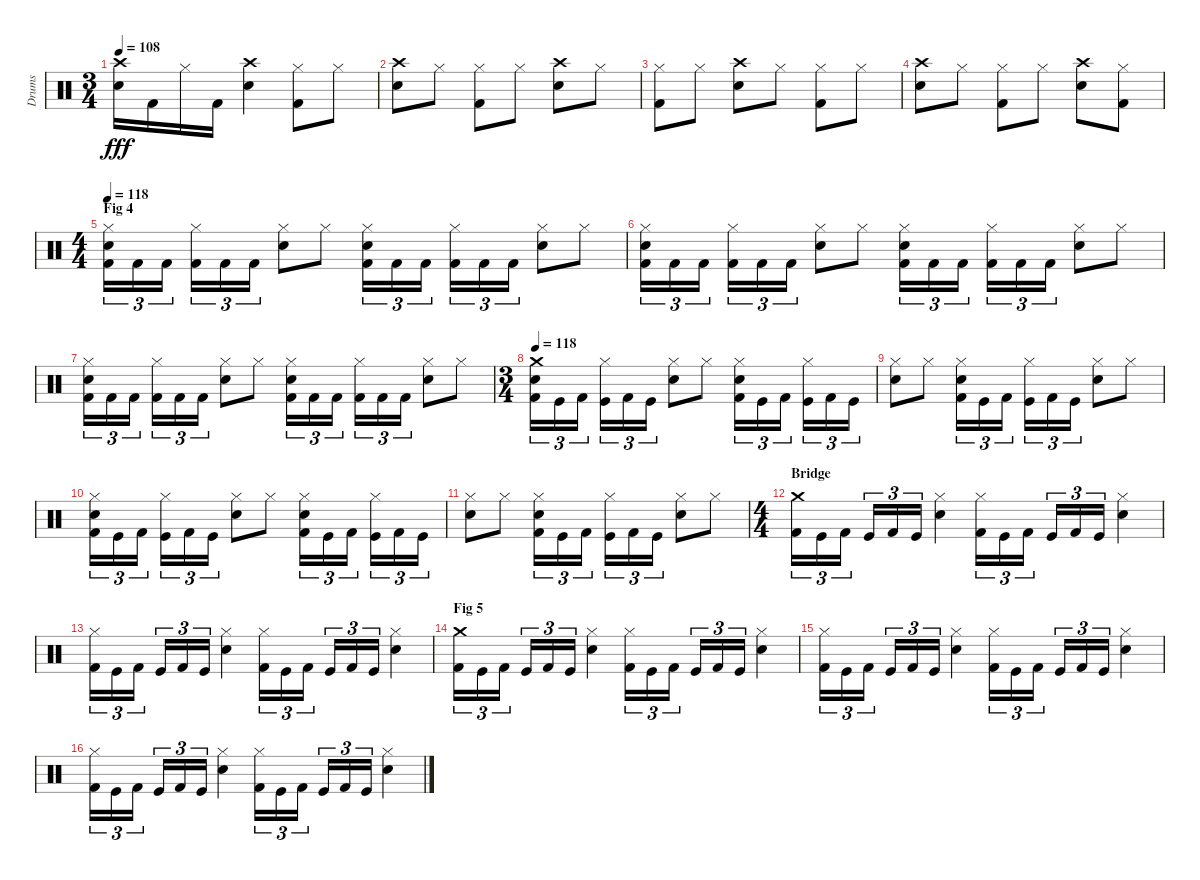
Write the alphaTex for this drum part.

\track ("Drums" "Drums") {instrument percussion}
\staff {score}
\articulation defaults
\ts (3 4)
\tempo 108
\clef neutral
\ks c
("Crash high (hit)" "Electric Snare (hit)").16{dy fff} "Kick (hit) 2".16 "Hi-Hat (closed)".16 "Kick (hit) 2".16 ("Crash high (hit)" "Electric Snare (hit)").4 ("Hi-Hat (closed)" "Kick (hit) 2").8 "Hi-Hat (closed)".8 |
("Crash high (hit)" "Electric Snare (hit)").8 "Hi-Hat (closed)".8 ("Hi-Hat (closed)" "Kick (hit) 2").8 "Hi-Hat (closed)".8 ("Crash high (hit)" "Electric Snare (hit)").8 "Hi-Hat (closed)".8 |
("Hi-Hat (closed)" "Kick (hit) 2").8 "Hi-Hat (closed)".8 ("Crash high (hit)" "Electric Snare (hit)").8 "Hi-Hat (closed)".8 ("Hi-Hat (closed)" "Kick (hit) 2").8 "Hi-Hat (closed)".8 |
("Crash high (hit)" "Electric Snare (hit)").8 "Hi-Hat (closed)".8 ("Hi-Hat (closed)" "Kick (hit) 2").8 "Hi-Hat (closed)".8 ("Crash high (hit)" "Electric Snare (hit)").8 ("Hi-Hat (closed)" "Kick (hit) 2").8 |
\ts (4 4)
\section ("" "Fig 4")
\tempo 118
("Hi-Hat (closed)" "Electric Snare (hit)" "Kick (hit) 2").16{tu (3 2)} "Kick (hit) 2".16{tu (3 2)} "Kick (hit) 2".16{tu (3 2)} ("Hi-Hat (closed)" "Kick (hit) 2").16{tu (3 2)} "Kick (hit) 2".16{tu (3 2)} "Kick (hit) 2".16{tu (3 2)} ("Hi-Hat (closed)" "Electric Snare (hit)").8 "Hi-Hat (closed)".8 ("Hi-Hat (closed)" "Electric Snare (hit)" "Kick (hit) 2").16{tu (3 2)} "Kick (hit) 2".16{tu (3 2)} "Kick (hit) 2".16{tu (3 2)} ("Hi-Hat (closed)" "Kick (hit) 2").16{tu (3 2)} "Kick (hit) 2".16{tu (3 2)} "Kick (hit) 2".16{tu (3 2)} ("Hi-Hat (closed)" "Electric Snare (hit)").8 "Hi-Hat (closed)".8 |
("Hi-Hat (closed)" "Electric Snare (hit)" "Kick (hit) 2").16{tu (3 2)} "Kick (hit) 2".16{tu (3 2)} "Kick (hit) 2".16{tu (3 2)} ("Hi-Hat (closed)" "Kick (hit) 2").16{tu (3 2)} "Kick (hit) 2".16{tu (3 2)} "Kick (hit) 2".16{tu (3 2)} ("Hi-Hat (closed)" "Electric Snare (hit)").8 "Hi-Hat (closed)".8 ("Hi-Hat (closed)" "Electric Snare (hit)" "Kick (hit) 2").16{tu (3 2)} "Kick (hit) 2".16{tu (3 2)} "Kick (hit) 2".16{tu (3 2)} ("Hi-Hat (closed)" "Kick (hit) 2").16{tu (3 2)} "Kick (hit) 2".16{tu (3 2)} "Kick (hit) 2".16{tu (3 2)} ("Hi-Hat (closed)" "Electric Snare (hit)").8 "Hi-Hat (closed)".8 |
("Hi-Hat (closed)" "Electric Snare (hit)" "Kick (hit) 2").16{tu (3 2)} "Kick (hit) 2".16{tu (3 2)} "Kick (hit) 2".16{tu (3 2)} ("Hi-Hat (closed)" "Kick (hit) 2").16{tu (3 2)} "Kick (hit) 2".16{tu (3 2)} "Kick (hit) 2".16{tu (3 2)} ("Hi-Hat (closed)" "Electric Snare (hit)").8 "Hi-Hat (closed)".8 ("Hi-Hat (closed)" "Electric Snare (hit)" "Kick (hit) 2").16{tu (3 2)} "Kick (hit) 2".16{tu (3 2)} "Kick (hit) 2".16{tu (3 2)} ("Hi-Hat (closed)" "Kick (hit) 2").16{tu (3 2)} "Kick (hit) 2".16{tu (3 2)} "Kick (hit) 2".16{tu (3 2)} ("Hi-Hat (closed)" "Electric Snare (hit)").8 "Hi-Hat (closed)".8 |
\ts (3 4)
\tempo 118
("Crash medium (hit)" "Electric Snare (hit)" "Kick (hit) 2").16{tu (3 2)} "Kick (hit)".16{tu (3 2)} "Kick (hit) 2".16{tu (3 2)} ("Hi-Hat (closed)" "Kick (hit)").16{tu (3 2)} "Kick (hit) 2".16{tu (3 2)} "Kick (hit)".16{tu (3 2)} ("Hi-Hat (closed)" "Electric Snare (hit)").8 "Hi-Hat (closed)".8 ("Hi-Hat (closed)" "Electric Snare (hit)" "Kick (hit) 2").16{tu (3 2)} "Kick (hit)".16{tu (3 2)} "Kick (hit) 2".16{tu (3 2)} ("Hi-Hat (closed)" "Kick (hit)").16{tu (3 2)} "Kick (hit) 2".16{tu (3 2)} "Kick (hit)".16{tu (3 2)} |
("Hi-Hat (closed)" "Electric Snare (hit)").8 "Hi-Hat (closed)".8 ("Hi-Hat (closed)" "Electric Snare (hit)" "Kick (hit) 2").16{tu (3 2)} "Kick (hit)".16{tu (3 2)} "Kick (hit) 2".16{tu (3 2)} ("Hi-Hat (closed)" "Kick (hit)").16{tu (3 2)} "Kick (hit) 2".16{tu (3 2)} "Kick (hit)".16{tu (3 2)} ("Hi-Hat (closed)" "Electric Snare (hit)").8 "Hi-Hat (closed)".8 |
("Hi-Hat (closed)" "Electric Snare (hit)" "Kick (hit) 2").16{tu (3 2)} "Kick (hit)".16{tu (3 2)} "Kick (hit) 2".16{tu (3 2)} ("Hi-Hat (closed)" "Kick (hit)").16{tu (3 2)} "Kick (hit) 2".16{tu (3 2)} "Kick (hit)".16{tu (3 2)} ("Hi-Hat (closed)" "Electric Snare (hit)").8 "Hi-Hat (closed)".8 ("Hi-Hat (closed)" "Electric Snare (hit)" "Kick (hit) 2").16{tu (3 2)} "Kick (hit)".16{tu (3 2)} "Kick (hit) 2".16{tu (3 2)} ("Hi-Hat (closed)" "Kick (hit)").16{tu (3 2)} "Kick (hit) 2".16{tu (3 2)} "Kick (hit)".16{tu (3 2)} |
("Hi-Hat (closed)" "Electric Snare (hit)").8 "Hi-Hat (closed)".8 ("Hi-Hat (closed)" "Electric Snare (hit)" "Kick (hit) 2").16{tu (3 2)} "Kick (hit)".16{tu (3 2)} "Kick (hit) 2".16{tu (3 2)} ("Hi-Hat (closed)" "Kick (hit)").16{tu (3 2)} "Kick (hit) 2".16{tu (3 2)} "Kick (hit)".16{tu (3 2)} ("Hi-Hat (closed)" "Electric Snare (hit)").8 "Hi-Hat (closed)".8 |
\ts (4 4)
\section ("" "Bridge")
("Crash medium (hit)" "Kick (hit) 2").16{tu (3 2)} "Kick (hit)".16{tu (3 2)} "Kick (hit) 2".16{tu (3 2)} "Kick (hit)".16{tu (3 2)} "Kick (hit) 2".16{tu (3 2)} "Kick (hit)".16{tu (3 2)} ("Hi-Hat (closed)" "Electric Snare (hit)").4 ("Hi-Hat (closed)" "Kick (hit) 2").16{tu (3 2)} "Kick (hit)".16{tu (3 2)} "Kick (hit) 2".16{tu (3 2)} "Kick (hit)".16{tu (3 2)} "Kick (hit) 2".16{tu (3 2)} "Kick (hit)".16{tu (3 2)} ("Hi-Hat (closed)" "Electric Snare (hit)").4 |
("Hi-Hat (closed)" "Kick (hit) 2").16{tu (3 2)} "Kick (hit)".16{tu (3 2)} "Kick (hit) 2".16{tu (3 2)} "Kick (hit)".16{tu (3 2)} "Kick (hit) 2".16{tu (3 2)} "Kick (hit)".16{tu (3 2)} ("Hi-Hat (closed)" "Electric Snare (hit)").4 ("Hi-Hat (closed)" "Kick (hit) 2").16{tu (3 2)} "Kick (hit)".16{tu (3 2)} "Kick (hit) 2".16{tu (3 2)} "Kick (hit)".16{tu (3 2)} "Kick (hit) 2".16{tu (3 2)} "Kick (hit)".16{tu (3 2)} ("Hi-Hat (closed)" "Electric Snare (hit)").4 |
\section ("" "Fig 5")
("Crash medium (hit)" "Kick (hit) 2").16{tu (3 2)} "Kick (hit)".16{tu (3 2)} "Kick (hit) 2".16{tu (3 2)} "Kick (hit)".16{tu (3 2)} "Kick (hit) 2".16{tu (3 2)} "Kick (hit)".16{tu (3 2)} ("Hi-Hat (closed)" "Electric Snare (hit)").4 ("Hi-Hat (closed)" "Kick (hit) 2").16{tu (3 2)} "Kick (hit)".16{tu (3 2)} "Kick (hit) 2".16{tu (3 2)} "Kick (hit)".16{tu (3 2)} "Kick (hit) 2".16{tu (3 2)} "Kick (hit)".16{tu (3 2)} ("Hi-Hat (closed)" "Electric Snare (hit)").4 |
("Hi-Hat (closed)" "Kick (hit) 2").16{tu (3 2)} "Kick (hit)".16{tu (3 2)} "Kick (hit) 2".16{tu (3 2)} "Kick (hit)".16{tu (3 2)} "Kick (hit) 2".16{tu (3 2)} "Kick (hit)".16{tu (3 2)} ("Hi-Hat (closed)" "Electric Snare (hit)").4 ("Hi-Hat (closed)" "Kick (hit) 2").16{tu (3 2)} "Kick (hit)".16{tu (3 2)} "Kick (hit) 2".16{tu (3 2)} "Kick (hit)".16{tu (3 2)} "Kick (hit) 2".16{tu (3 2)} "Kick (hit)".16{tu (3 2)} ("Hi-Hat (closed)" "Electric Snare (hit)").4 |
("Hi-Hat (closed)" "Kick (hit) 2").16{tu (3 2)} "Kick (hit)".16{tu (3 2)} "Kick (hit) 2".16{tu (3 2)} "Kick (hit)".16{tu (3 2)} "Kick (hit) 2".16{tu (3 2)} "Kick (hit)".16{tu (3 2)} ("Hi-Hat (closed)" "Electric Snare (hit)").4 ("Hi-Hat (closed)" "Kick (hit) 2").16{tu (3 2)} "Kick (hit)".16{tu (3 2)} "Kick (hit) 2".16{tu (3 2)} "Kick (hit)".16{tu (3 2)} "Kick (hit) 2".16{tu (3 2)} "Kick (hit)".16{tu (3 2)} ("Hi-Hat (closed)" "Electric Snare (hit)").4
